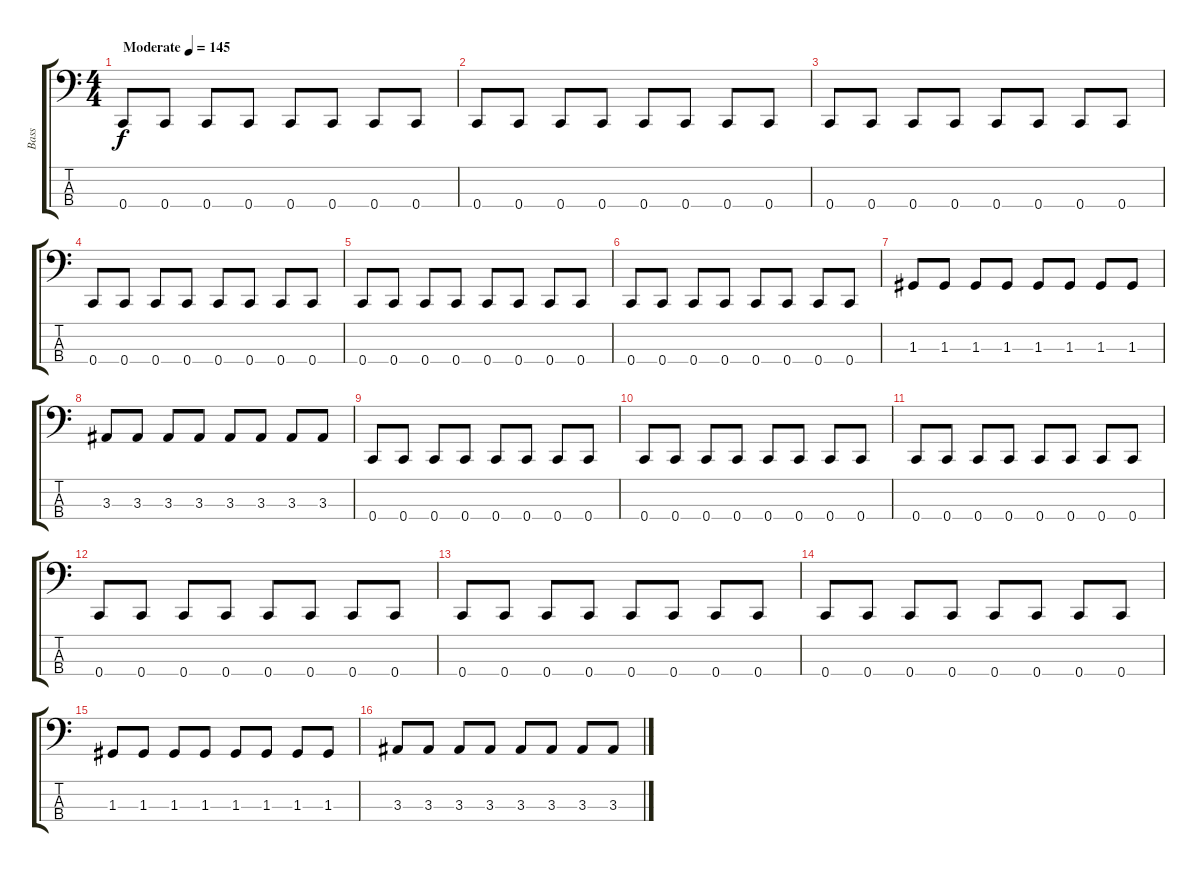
\track ("Bass" "Bass") {instrument electricbassfinger}
\staff {score tabs}
\tuning (F2 C2 G1 C1) {hide}
\ts (4 4)
\tempo (145 "Moderate")
\clef f4
\ks c
0.4.8{dy f instrument electricbassfinger} 0.4.8 0.4.8 0.4.8 0.4.8 0.4.8 0.4.8 0.4.8 |
0.4.8 0.4.8 0.4.8 0.4.8 0.4.8 0.4.8 0.4.8 0.4.8 |
0.4.8 0.4.8 0.4.8 0.4.8 0.4.8 0.4.8 0.4.8 0.4.8 |
0.4.8 0.4.8 0.4.8 0.4.8 0.4.8 0.4.8 0.4.8 0.4.8 |
0.4.8 0.4.8 0.4.8 0.4.8 0.4.8 0.4.8 0.4.8 0.4.8 |
0.4.8 0.4.8 0.4.8 0.4.8 0.4.8 0.4.8 0.4.8 0.4.8 |
1.3.8 1.3.8 1.3.8 1.3.8 1.3.8 1.3.8 1.3.8 1.3.8 |
3.3.8 3.3.8 3.3.8 3.3.8 3.3.8 3.3.8 3.3.8 3.3.8 |
0.4.8 0.4.8 0.4.8 0.4.8 0.4.8 0.4.8 0.4.8 0.4.8 |
0.4.8 0.4.8 0.4.8 0.4.8 0.4.8 0.4.8 0.4.8 0.4.8 |
0.4.8 0.4.8 0.4.8 0.4.8 0.4.8 0.4.8 0.4.8 0.4.8 |
0.4.8 0.4.8 0.4.8 0.4.8 0.4.8 0.4.8 0.4.8 0.4.8 |
0.4.8 0.4.8 0.4.8 0.4.8 0.4.8 0.4.8 0.4.8 0.4.8 |
0.4.8 0.4.8 0.4.8 0.4.8 0.4.8 0.4.8 0.4.8 0.4.8 |
1.3.8 1.3.8 1.3.8 1.3.8 1.3.8 1.3.8 1.3.8 1.3.8 |
3.3.8 3.3.8 3.3.8 3.3.8 3.3.8 3.3.8 3.3.8 3.3.8
